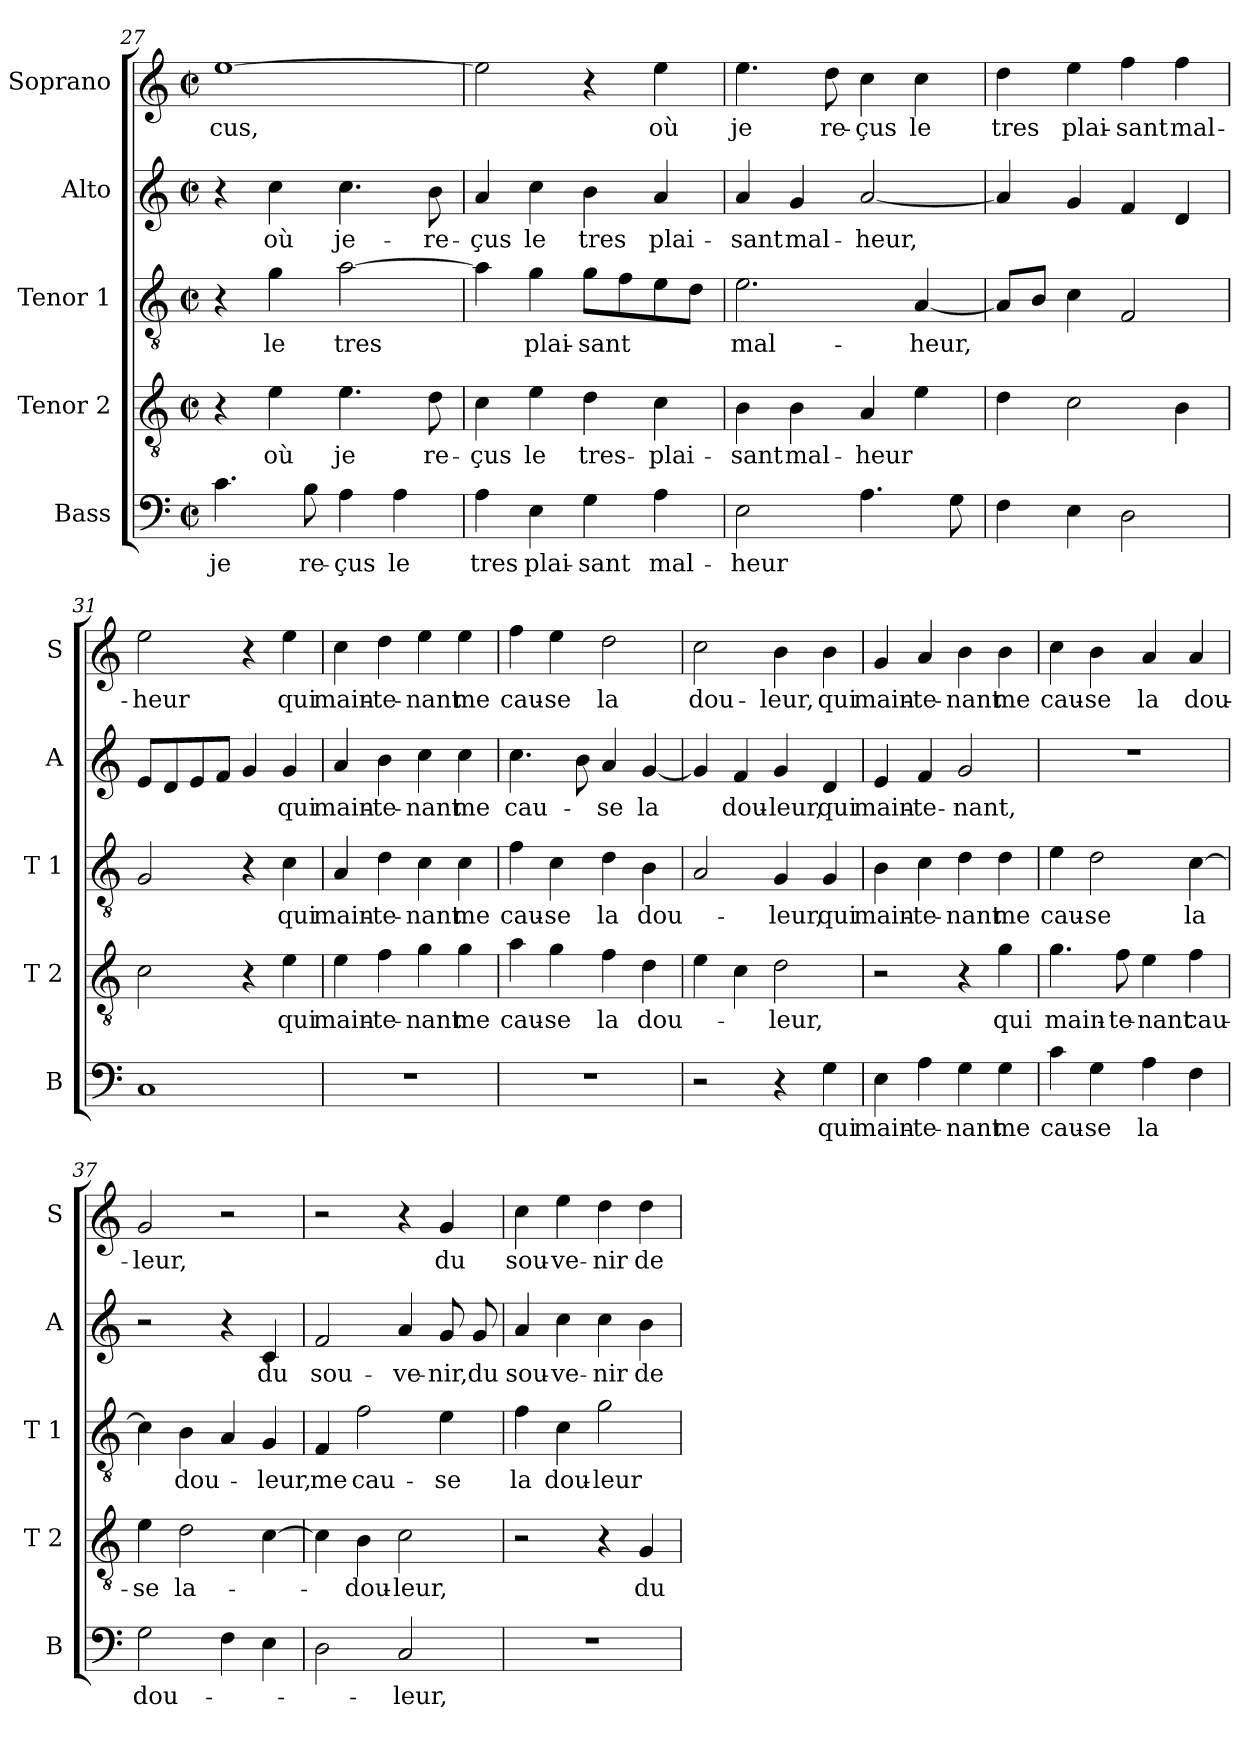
**kern	**text	**kern	**text	**kern	**text	**kern	**text	**kern	**text
*part5	*part5	*part4	*part4	*part3	*part3	*part2	*part2	*part1	*part1
*staff5	*staff5	*staff4	*staff4	*staff3	*staff3	*staff2	*staff2	*staff1	*staff1
*I"Bass	*	*I"Tenor 2	*	*I"Tenor 1	*	*I"Alto	*	*I"Soprano	*
*I'B	*	*I'T 2	*	*I'T 1	*	*I'A	*	*I'S	*
*clefF4	*	*clefGv2	*	*clefGv2	*	*clefG2	*	*clefG2	*
*k[]	*	*k[]	*	*k[]	*	*k[]	*	*k[]	*
*C:	*	*C:	*	*C:	*	*C:	*	*C:	*
*M2/2	*	*M2/2	*	*M2/2	*	*M2/2	*	*M2/2	*
*met(c|)	*	*met(c|)	*	*met(c|)	*	*met(c|)	*	*met(c|)	*
=27	=27	=27	=27	=27	=27	=27	=27	=27	=27
4.c\	je	4r	.	4r	.	4r	.	[1ee	-cus,
.	.	4e\	où	4g\	le	4cc\	où	.	.
8B\	re-	.	.	.	.	.	.	.	.
4A\	-çus	4.e\	je	[2a\	tres	4.cc\	je-	.	.
4A\	le	.	.	.	.	.	.	.	.
.	.	8d\	re-	.	.	8b\	-re-	.	.
=28	=28	=28	=28	=28	=28	=28	=28	=28	=28
4A\	tres	4c\	-çus	4a\]	.	4a/	-çus	2ee\]	.
4E\	plai-	4e\	le	4g\	plai-	4cc\	le	.	.
4G\	-sant	4d\	tres-	8g\L	-sant	4b\	tres	4r	.
.	.	.	.	8f\	.	.	.	.	.
4A\	mal-	4c\	-plai-	8e\	.	4a/	plai-	4ee\	où
.	.	.	.	8d\J	.	.	.	.	.
=29	=29	=29	=29	=29	=29	=29	=29	=29	=29
2E\	-heur	4B\	-sant	2.e\	mal-	4a/	-sant	4.ee\	je
.	.	4B\	mal-	.	.	4g/	mal-	.	.
.	.	.	.	.	.	.	.	8dd\	re-
4.A\	.	4A/	-heur	.	.	[2a/	-heur,	4cc\	-çus
.	.	4e\	.	[4A/	-heur,	.	.	4cc\	le
8G\	.	.	.	.	.	.	.	.	.
=30	=30	=30	=30	=30	=30	=30	=30	=30	=30
4F\	.	4d\	.	8A/L]	.	4a/]	.	4dd\	tres
.	.	.	.	8B/J	.	.	.	.	.
4E\	.	2c\	.	4c\	.	4g/	.	4ee\	plai-
2D\	.	.	.	2F/	.	4f/	.	4ff\	-sant
.	.	4B\	.	.	.	4d/	.	4ff\	mal-
!!LO:LB:g=z
=31	=31	=31	=31	=31	=31	=31	=31	=31	=31
1C	.	2c\	.	2G/	.	8e/L	.	2ee\	-heur
.	.	.	.	.	.	8d/	.	.	.
.	.	.	.	.	.	8e/	.	.	.
.	.	.	.	.	.	8f/J	.	.	.
.	.	4r	.	4r	.	4g/	.	4r	.
.	.	4e\	qui	4c\	qui	4g/	qui	4ee\	qui
=32	=32	=32	=32	=32	=32	=32	=32	=32	=32
1r	.	4e\	main-	4A/	main-	4a/	main-	4cc\	main-
.	.	4f\	-te-	4d\	-te-	4b\	-te-	4dd\	-te-
.	.	4g\	-nant	4c\	-nant	4cc\	-nant	4ee\	-nant
.	.	4g\	me	4c\	me	4cc\	me	4ee\	me
=33	=33	=33	=33	=33	=33	=33	=33	=33	=33
1r	.	4a\	cau-	4f\	cau-	4.cc\	cau-	4ff\	cau-
.	.	4g\	-se	4c\	-se	.	.	4ee\	-se
.	.	.	.	.	.	8b\	.	.	.
.	.	4f\	la	4d\	la	4a/	-se	2dd\	la
.	.	4d\	dou-	4B\	dou-	[4g/	la	.	.
=34	=34	=34	=34	=34	=34	=34	=34	=34	=34
2r	.	4e\	.	2A/	.	4g/]	.	2cc\	dou-
.	.	4c\	.	.	.	4f/	dou-	.	.
4r	.	2d\	-leur,	4G/	-leur,	4g/	-leur,	4b\	-leur,
4G\	qui	.	.	4G/	qui	4d/	qui	4b\	qui
=35	=35	=35	=35	=35	=35	=35	=35	=35	=35
4E\	main-	2r	.	4B\	main-	4e/	main-	4g/	main-
4A\	-te-	.	.	4c\	-te-	4f/	-te-	4a/	-te-
4G\	-nant	4r	.	4d\	-nant	2g/	-nant,	4b\	-nant
4G\	me	4g\	qui	4d\	me	.	.	4b\	me
!!LO:LB:g=z
=36	=36	=36	=36	=36	=36	=36	=36	=36	=36
4c\	cau-	4.g\	main-	4e\	cau-	1r	.	4cc\	cau-
4G\	-se	.	.	2d\	-se	.	.	4b\	-se
.	.	8f\	-te-	.	.	.	.	.	.
4A\	la	4e\	-nant	.	.	.	.	4a/	la
4F\	.	4f\	cau-	[4c\	la	.	.	4a/	dou-
=37	=37	=37	=37	=37	=37	=37	=37	=37	=37
2G\	dou-	4e\	-se	4c\]	.	2r	.	2g/	-leur,
.	.	2d\	la-	4B\	dou-	.	.	.	.
4F\	.	.	.	4A/	.	4r	.	2r	.
4E\	.	[4c\	.	4G/	-leur,	4c/	du	.	.
=38	=38	=38	=38	=38	=38	=38	=38	=38	=38
2D\	.	4c\]	.	4F/	me	2f/	sou-	2r	.
.	.	4B\	-dou-	2f\	cau-	.	.	.	.
2C/	-leur,	2c\	-leur,	.	.	4a/	-ve-	4r	.
.	.	.	.	4e\	-se	8g/	-nir,	4g/	du
.	.	.	.	.	.	8g/	du	.	.
=39	=39	=39	=39	=39	=39	=39	=39	=39	=39
1r	.	2r	.	4f\	la	4a/	sou-	4cc\	sou-
.	.	.	.	4c\	dou-	4cc\	-ve-	4ee\	-ve-
.	.	4r	.	2g\	-leur	4cc\	-nir	4dd\	-nir
.	.	4G/	du	.	.	4b\	de	4dd\	de
=	=	=	=	=	=	=	=	=	=
*-	*-	*-	*-	*-	*-	*-	*-	*-	*-
